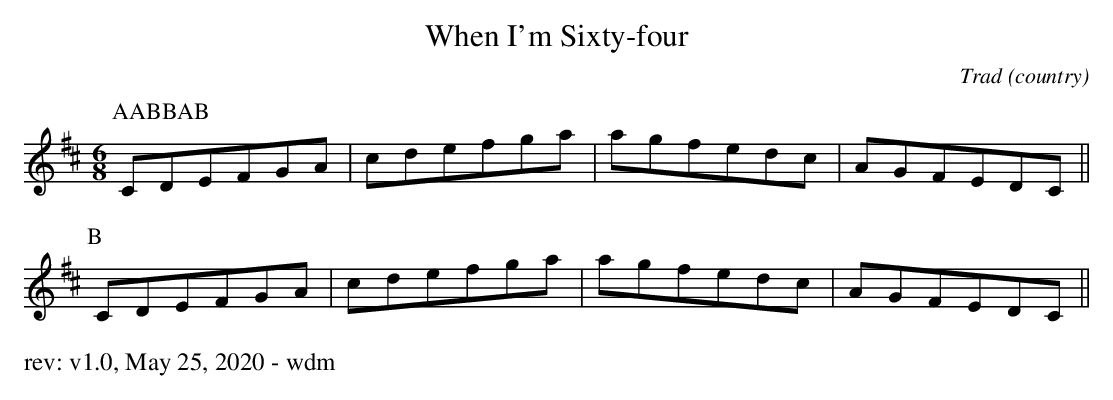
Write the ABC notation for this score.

X:1
T: When I'm Sixty-four
O: Trad (country)
M: 6/8
K: Dmaj
P: AABBAB
P:A
CDEFGA|cdefga|agfedc|AGFEDC||
P:B
CDEFGA|cdefga|agfedc|AGFEDC||
